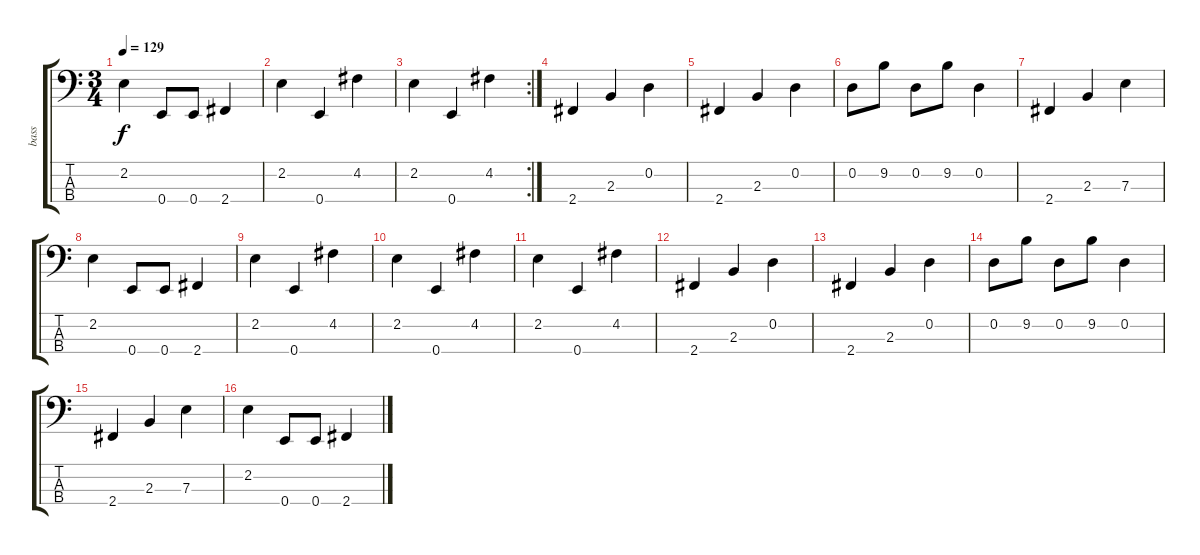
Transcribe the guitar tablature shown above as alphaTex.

\track ("bass" "bass") {instrument electricbassfinger}
\staff {score tabs}
\tuning (G2 D2 A1 E1) {hide}
\ts (3 4)
\tempo 129
\clef f4
\ks c
2.2.4{dy f} 0.4.8 0.4.8 2.4.4 |
2.2.4 0.4.4 4.2.4 |
\rc 2
2.2.4 0.4.4 4.2.4 |
2.4.4 2.3.4 0.2.4 |
2.4.4 2.3.4 0.2.4 |
0.2.8 9.2.8 0.2.8 9.2.8 0.2.4 |
2.4.4 2.3.4 7.3.4 |
2.2.4 0.4.8 0.4.8 2.4.4 |
2.2.4 0.4.4 4.2.4 |
2.2.4 0.4.4 4.2.4 |
2.2.4 0.4.4 4.2.4 |
2.4.4 2.3.4 0.2.4 |
2.4.4 2.3.4 0.2.4 |
0.2.8 9.2.8 0.2.8 9.2.8 0.2.4 |
2.4.4 2.3.4 7.3.4 |
2.2.4 0.4.8 0.4.8 2.4.4
